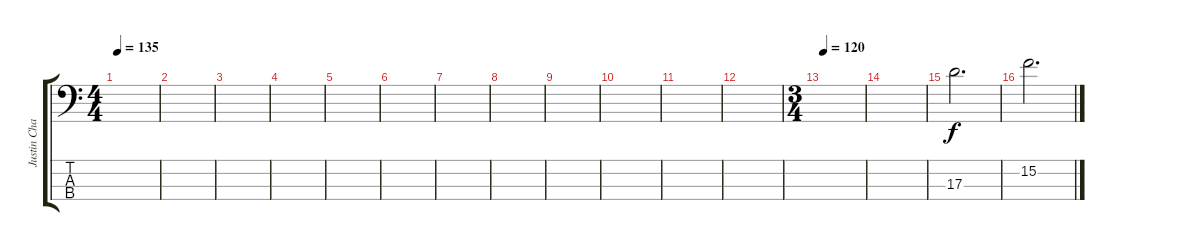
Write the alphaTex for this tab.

\track ("Justin Chandellor" "Justin Cha") {instrument electricbasspick}
\staff {score tabs}
\tuning (G2 D2 A1 E1) {hide}
\ts (4 4)
\tempo 135
\clef f4
\ks c
|
|
|
|
|
|
|
|
|
|
|
|
\ts (3 4)
\tempo 120
|
|
17.3.2{d} |
15.2.2{d}
